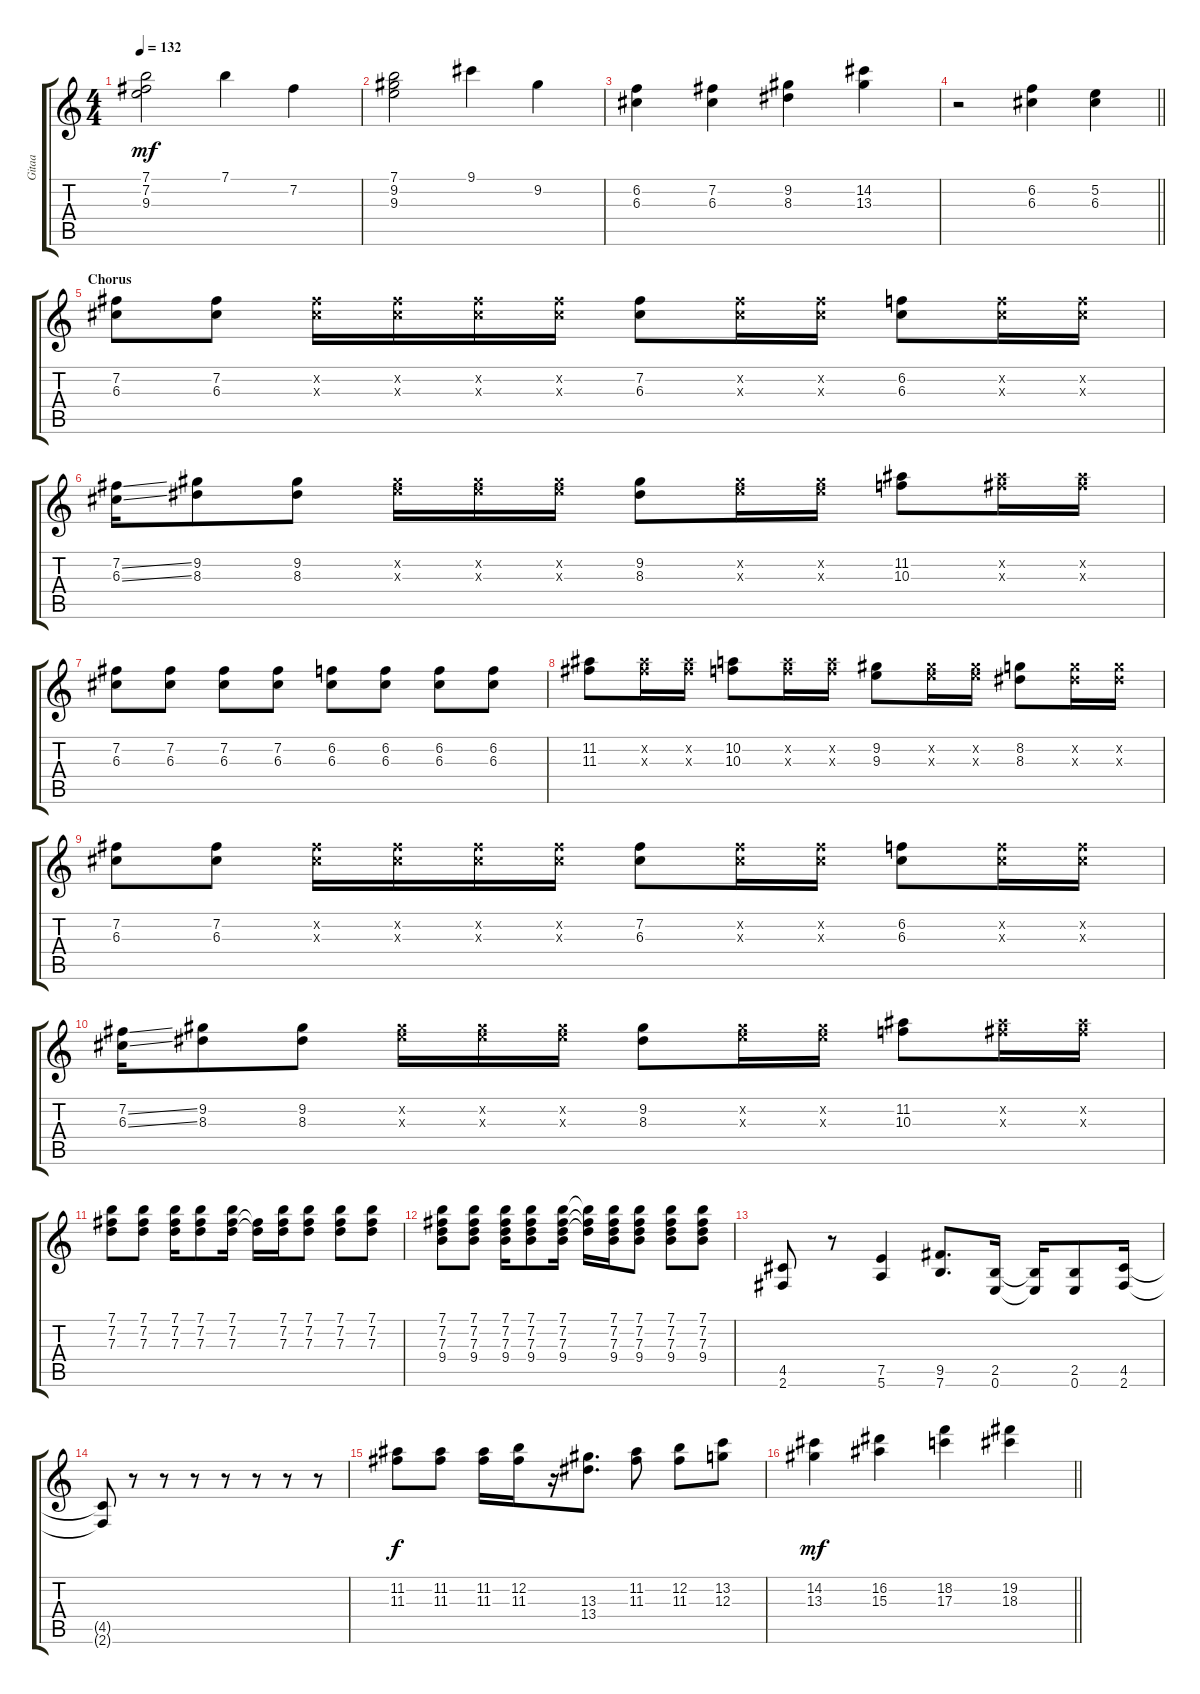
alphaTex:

\track ("Gitaa" "Gitaa") {instrument overdrivenguitar}
\staff {score tabs}
\tuning (E4 B3 G3 D3 A2 E2) {hide}
\ts (4 4)
\tempo 132
\clef g2
\ks c
(7.1 7.2 9.3).2{dy mf} 7.1.4 7.2.4 |
(7.1 9.2 9.3).2 9.1.4 9.2.4 |
(6.2 6.3).4 (7.2 6.3).4 (9.2 8.3).4 (14.2 13.3).4 |
\barLineRight lightlight
r.2 (6.2 6.3).4 (5.2 6.3).4 |
\section ("" "Chorus")
(7.2 6.3).8 (7.2 6.3).8 (7.2{x} 6.3{x}).16 (7.2{x} 6.3{x}).16 (7.2{x} 6.3{x}).16 (7.2{x} 6.3{x}).16 (7.2 6.3).8 (7.2{x} 6.3{x}).16 (7.2{x} 6.3{x}).16 (6.2 6.3).8 (6.2{x} 6.3{x}).16 (6.2{x} 6.3{x}).16 |
(7.2{ss} 6.3{ss}).16 (9.2 8.3).8 (9.2 8.3).8 (9.2{x} 9.3{x}).16 (9.2{x} 9.3{x}).16 (9.2{x} 9.3{x}).16 (9.2 8.3).8 (9.2{x} 9.3{x}).16 (9.2{x} 9.3{x}).16 (11.2 10.3).8 (11.2{x} 11.3{x}).16 (11.2{x} 11.3{x}).16 |
(7.2 6.3).8 (7.2 6.3).8 (7.2 6.3).8 (7.2 6.3).8 (6.2 6.3).8 (6.2 6.3).8 (6.2 6.3).8 (6.2 6.3).8 |
(11.2 11.3).8 (11.2{x} 11.3{x}).16 (11.2{x} 11.3{x}).16 (10.2 10.3).8 (10.2{x} 10.3{x}).16 (10.2{x} 10.3{x}).16 (9.2 9.3).8 (9.2{x} 9.3{x}).16 (9.2{x} 9.3{x}).16 (8.2 8.3).8 (8.2{x} 8.3{x}).16 (8.2{x} 8.3{x}).16 |
(7.2 6.3).8 (7.2 6.3).8 (7.2{x} 6.3{x}).16 (7.2{x} 6.3{x}).16 (7.2{x} 6.3{x}).16 (7.2{x} 6.3{x}).16 (7.2 6.3).8 (7.2{x} 6.3{x}).16 (7.2{x} 6.3{x}).16 (6.2 6.3).8 (6.2{x} 6.3{x}).16 (6.2{x} 6.3{x}).16 |
(7.2{ss} 6.3{ss}).16 (9.2 8.3).8 (9.2 8.3).8 (9.2{x} 9.3{x}).16 (9.2{x} 9.3{x}).16 (9.2{x} 9.3{x}).16 (9.2 8.3).8 (9.2{x} 9.3{x}).16 (9.2{x} 9.3{x}).16 (11.2 10.3).8 (11.2{x} 11.3{x}).16 (11.2{x} 11.3{x}).16 |
(7.1 7.2 7.3).8 (7.1 7.2 7.3).8 (7.1 7.2 7.3).16 (7.1 7.2 7.3).8 (7.1 7.2 7.3).16 (7.2{t} 7.3{t}).16 (7.1 7.2 7.3).16 (7.1 7.2 7.3).8 (7.1 7.2 7.3).8 (7.1 7.2 7.3).8 |
(7.1 7.2 7.3 9.4).8 (7.1 7.2 7.3 9.4).8 (7.1 7.2 7.3 9.4).16 (7.1 7.2 7.3 9.4).8 (7.1 7.2 7.3 9.4).16 (7.1{t} 7.2{t} 7.3{t}).16 (7.1 7.2 7.3 9.4).16 (7.1 7.2 7.3 9.4).8 (7.1 7.2 7.3 9.4).8 (7.1 7.2 7.3 9.4).8 |
(4.5 2.6).8 r.8 (7.5 5.6).4 (9.5 7.6).8{d} (2.5 0.6).16 (2.5{t} 0.6{t}).16 (2.5 0.6).8 (4.5 2.6).16 |
(4.5{t} 2.6{t}).8 r.8 r.8 r.8 r.8 r.8 r.8 r.8 |
(11.2 11.3).8{dy f} (11.2 11.3).8 (11.2 11.3).16 (12.2 11.3).16 r.16 (13.3 13.4).8{d} (11.2 11.3).8 (12.2 11.3).8 (13.2 12.3).8 |
\barLineRight lightlight
(14.2 13.3).4{dy mf} (16.2 15.3).4 (18.2 17.3).4 (19.2 18.3).4
